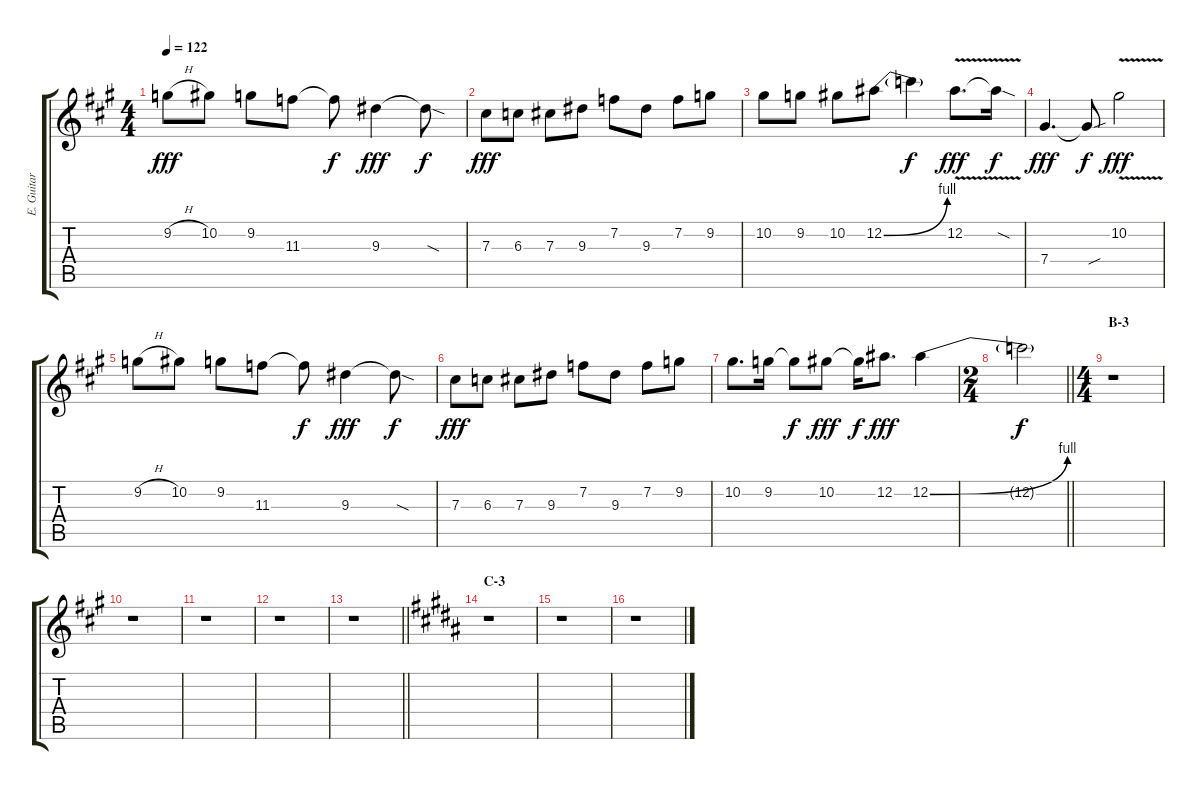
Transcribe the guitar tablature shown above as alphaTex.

\track ("E. Guitar III" "E. Guitar ") {instrument overdrivenguitar}
\staff {score tabs}
\tuning (Eb4 Bb3 Gb3 Db3 Ab2 Eb2) {hide}
\ts (4 4)
\tempo 122
\clef g2
\ks a
9.2{h}.8{dy fff} 10.2.8 9.2.8 11.3.8 11.3{t}.8{dy f} 9.3.4{dy fff} 9.3{sod t}.8{dy f} |
7.3.8{dy fff} 6.3.8 7.3.8 9.3.8 7.2.8 9.3.8 7.2.8 9.2.8 |
10.2.8 9.2.8 10.2.8 12.2{be (bend 0 0 60 4)}.8 12.2{t}.4{dy f} 12.2{v}.8{d dy fff} 12.2{sod t}.16{dy f} |
7.4.4{d dy fff} 7.4{sou t}.8{dy f} 10.2{v}.2{dy fff} |
9.2{h}.8 10.2.8 9.2.8 11.3.8 11.3{t}.8{dy f} 9.3.4{dy fff} 9.3{sod t}.8{dy f} |
7.3.8{dy fff} 6.3.8 7.3.8 9.3.8 7.2.8 9.3.8 7.2.8 9.2.8 |
10.2.8{d} 9.2.16 9.2{t}.8{dy f} 10.2.8{dy fff} 10.2{t}.16{dy f} 12.2.8{d dy fff} 12.2{be (bend 0 0 60 4)}.4 |
\ts (2 4)
\barLineRight lightlight
12.2{t}.2{dy f} |
\ts (4 4)
\section ("" "B-3")
r.1 |
r.1 |
r.1 |
r.1 |
\barLineRight lightlight
r.1 |
\section ("" "C-3")
\ks b
r.1 |
r.1 |
r.1
